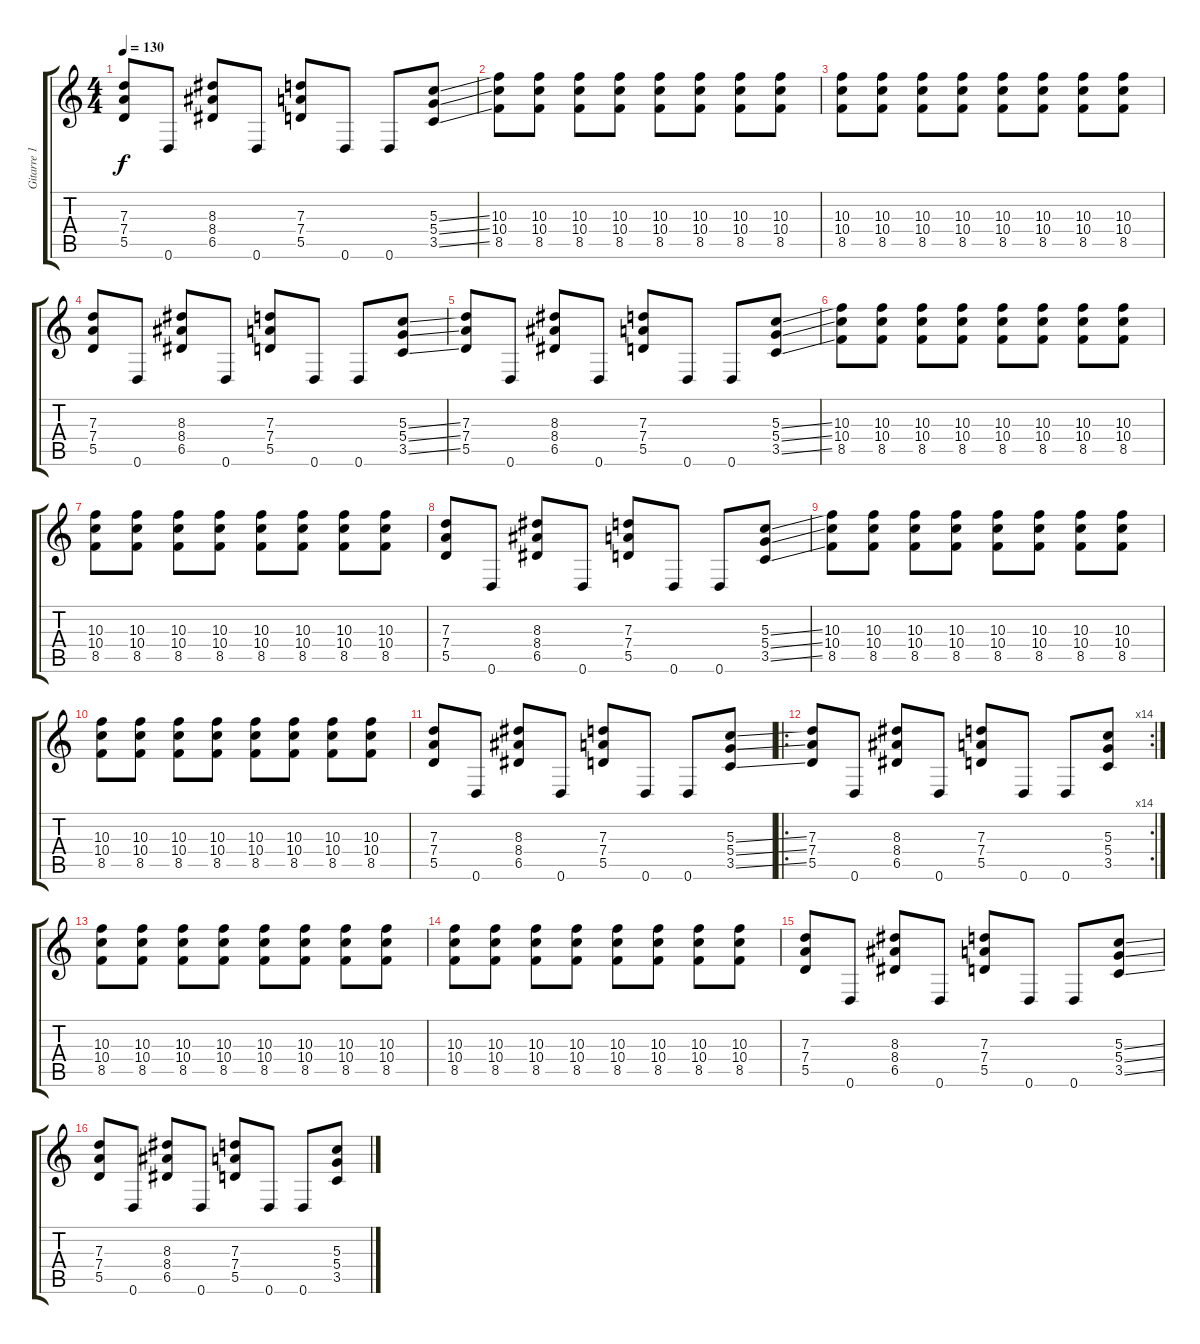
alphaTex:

\track ("Gitarre 1" "Gitarre 1") {instrument distortionguitar}
\staff {score tabs}
\tuning (E4 B3 G3 D3 A2 D2) {hide}
\ts (4 4)
\tempo 130
\clef g2
\ks c
(7.3 7.4 5.5).8{dy f} 0.6.8 (8.3 8.4 6.5).8 0.6.8 (7.3 7.4 5.5).8 0.6.8 0.6.8 (5.3{ss} 5.4{ss} 3.5{ss}).8 |
(10.3 10.4 8.5).8{volume 10} (10.3 10.4 8.5).8 (10.3 10.4 8.5).8 (10.3 10.4 8.5).8 (10.3 10.4 8.5).8 (10.3 10.4 8.5).8 (10.3 10.4 8.5).8 (10.3 10.4 8.5).8 |
(10.3 10.4 8.5).8 (10.3 10.4 8.5).8 (10.3 10.4 8.5).8 (10.3 10.4 8.5).8 (10.3 10.4 8.5).8 (10.3 10.4 8.5).8 (10.3 10.4 8.5).8 (10.3 10.4 8.5).8{volume 13} |
(7.3 7.4 5.5).8 0.6.8 (8.3 8.4 6.5).8 0.6.8 (7.3 7.4 5.5).8 0.6.8 0.6.8 (5.3{ss} 5.4{ss} 3.5{ss}).8 |
(7.3 7.4 5.5).8 0.6.8 (8.3 8.4 6.5).8 0.6.8 (7.3 7.4 5.5).8 0.6.8 0.6.8 (5.3{ss} 5.4{ss} 3.5{ss}).8 |
(10.3 10.4 8.5).8{volume 10} (10.3 10.4 8.5).8 (10.3 10.4 8.5).8 (10.3 10.4 8.5).8 (10.3 10.4 8.5).8 (10.3 10.4 8.5).8 (10.3 10.4 8.5).8 (10.3 10.4 8.5).8 |
(10.3 10.4 8.5).8 (10.3 10.4 8.5).8 (10.3 10.4 8.5).8 (10.3 10.4 8.5).8 (10.3 10.4 8.5).8 (10.3 10.4 8.5).8 (10.3 10.4 8.5).8 (10.3 10.4 8.5).8{volume 13} |
(7.3 7.4 5.5).8 0.6.8 (8.3 8.4 6.5).8 0.6.8 (7.3 7.4 5.5).8 0.6.8 0.6.8 (5.3{ss} 5.4{ss} 3.5{ss}).8 |
(10.3 10.4 8.5).8{volume 10} (10.3 10.4 8.5).8 (10.3 10.4 8.5).8 (10.3 10.4 8.5).8 (10.3 10.4 8.5).8 (10.3 10.4 8.5).8 (10.3 10.4 8.5).8 (10.3 10.4 8.5).8 |
(10.3 10.4 8.5).8 (10.3 10.4 8.5).8 (10.3 10.4 8.5).8 (10.3 10.4 8.5).8 (10.3 10.4 8.5).8 (10.3 10.4 8.5).8 (10.3 10.4 8.5).8 (10.3 10.4 8.5).8{volume 13} |
(7.3 7.4 5.5).8 0.6.8 (8.3 8.4 6.5).8 0.6.8 (7.3 7.4 5.5).8 0.6.8 0.6.8 (5.3{ss} 5.4{ss} 3.5{ss}).8 |
\ro
\rc 14
(7.3 7.4 5.5).8 0.6.8 (8.3 8.4 6.5).8 0.6.8 (7.3 7.4 5.5).8 0.6.8 0.6.8 (5.3 5.4 3.5).8 |
(10.3 10.4 8.5).8{volume 10} (10.3 10.4 8.5).8 (10.3 10.4 8.5).8 (10.3 10.4 8.5).8 (10.3 10.4 8.5).8 (10.3 10.4 8.5).8 (10.3 10.4 8.5).8 (10.3 10.4 8.5).8 |
(10.3 10.4 8.5).8 (10.3 10.4 8.5).8 (10.3 10.4 8.5).8 (10.3 10.4 8.5).8 (10.3 10.4 8.5).8 (10.3 10.4 8.5).8 (10.3 10.4 8.5).8 (10.3 10.4 8.5).8{volume 13} |
(7.3 7.4 5.5).8 0.6.8 (8.3 8.4 6.5).8 0.6.8 (7.3 7.4 5.5).8 0.6.8 0.6.8 (5.3{ss} 5.4{ss} 3.5{ss}).8 |
(7.3 7.4 5.5).8 0.6.8 (8.3 8.4 6.5).8 0.6.8 (7.3 7.4 5.5).8 0.6.8 0.6.8 (5.3 5.4 3.5).8
